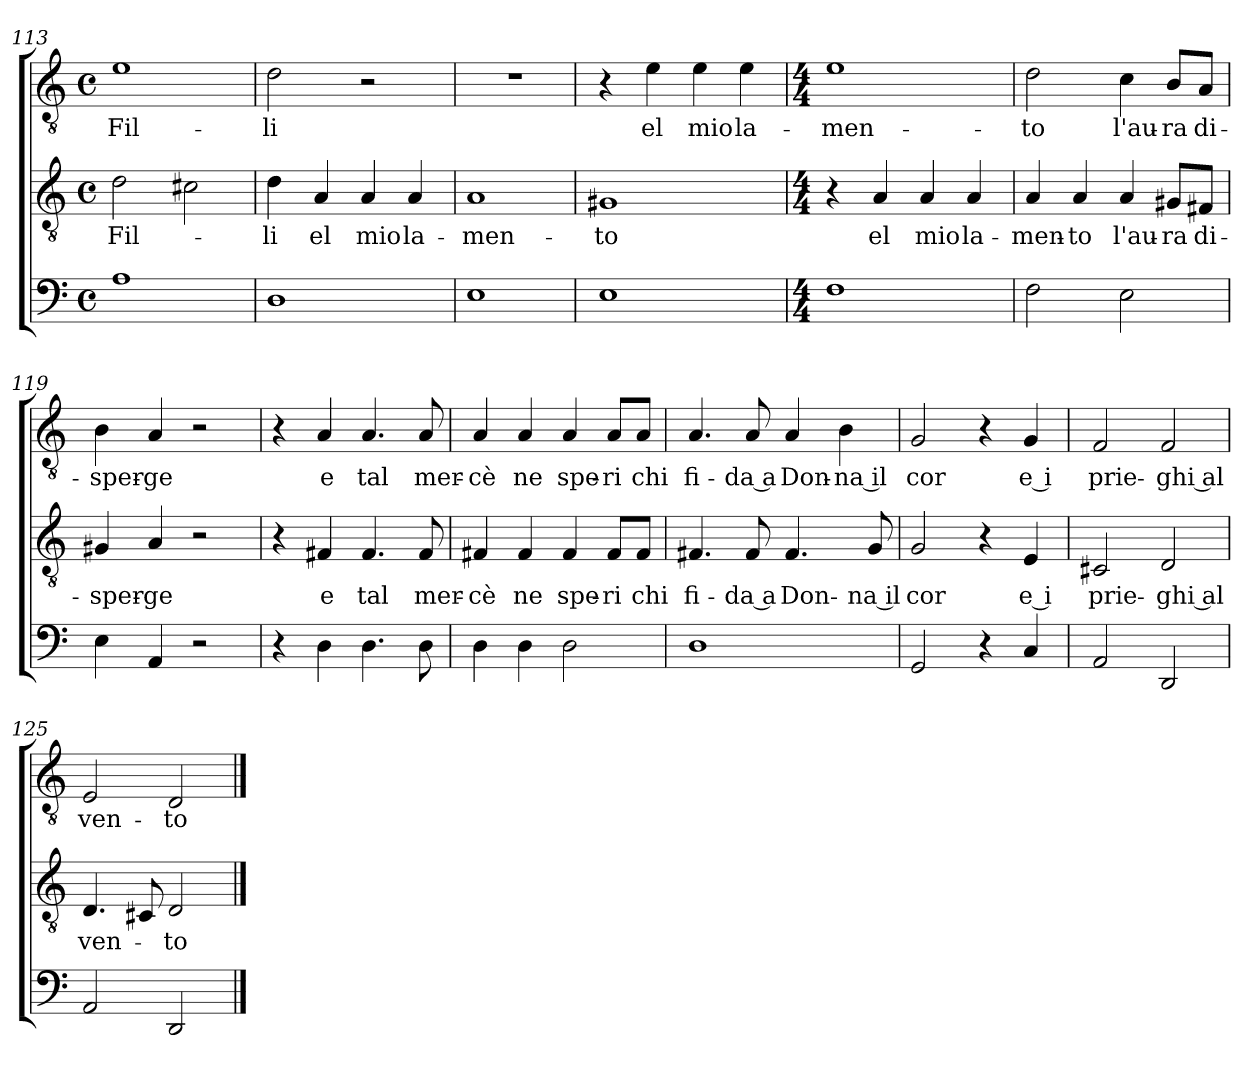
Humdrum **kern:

**kern	**kern	**text	**kern	**text
*part3	*part2	*part2	*part1	*part1
*staff3	*staff2	*staff2	*staff1	*staff1
*clefF4	*clefGv2	*	*clefGv2	*
*k[]	*k[]	*	*k[]	*
*C:	*C:	*	*C:	*
*M4/4	*M4/4	*	*M4/4	*
*met(c)	*met(c)	*	*met(c)	*
=113	=113	=113	=113	=113
!	!	!LO:LY:b	!	!LO:LY:b
1A	2d\	Fil-	1e	Fil-
.	2c#X\	.	.	.
=114	=114	=114	=114	=114
!	!	!LO:LY:b	!	!LO:LY:b
1D	4d\	-li	2d\	-li
!	!	!LO:LY:b	!	!
.	4A/	el	.	.
!	!	!LO:LY:b	!	!
.	4A/	mio	2r	.
!	!	!LO:LY:b	!	!
.	4A/	la-	.	.
=115	=115	=115	=115	=115
!	!	!LO:LY:b	!	!
1E	1A	-men-	1r	.
=116	=116	=116	=116	=116
!	!	!LO:LY:b	!	!
1E	1G#X	-to	4r	.
!	!	!	!	!LO:LY:b
.	.	.	4e\	el
!	!	!	!	!LO:LY:b
.	.	.	4e\	mio
!	!	!	!	!LO:LY:b
.	.	.	4e\	la-
!!LO:LB:g=z
=117	=117	=117	=117	=117
*M4/4	*M4/4	*	*M4/4	*
!	!	!	!	!LO:LY:b
1F	4r	.	1e	-men-
!	!	!LO:LY:b	!	!
.	4A/	el	.	.
!	!	!LO:LY:b	!	!
.	4A/	mio	.	.
!	!	!LO:LY:b	!	!
.	4A/	la-	.	.
=118	=118	=118	=118	=118
!	!	!LO:LY:b	!	!LO:LY:b
2F\	4A/	-men-	2d\	-to
!	!	!LO:LY:b	!	!
.	4A/	-to	.	.
!	!	!LO:LY:b	!	!LO:LY:b
2E\	4A/	l'au-	4c\	l'au-
!	!	!LO:LY:b	!	!LO:LY:b
.	8G#X/L	-ra	8B/L	-ra
!	!	!LO:LY:b	!	!LO:LY:b
.	8F#X/J	di-	8A/J	di-
=119	=119	=119	=119	=119
!	!	!LO:LY:b	!	!LO:LY:b
4E\	4G#X/	-sper-	4B\	-sper-
!	!	!LO:LY:b	!	!LO:LY:b
4AA/	4A/	-ge	4A/	-ge
2r	2r	.	2r	.
=120	=120	=120	=120	=120
4r	4r	.	4r	.
!	!	!LO:LY:b	!	!LO:LY:b
4D\	4F#X/	e	4A/	e
!	!	!LO:LY:b	!	!LO:LY:b
4.D\	4.F#/	tal	4.A/	tal
!	!	!LO:LY:b	!	!LO:LY:b
8D\	8F#/	mer-	8A/	mer-
=121	=121	=121	=121	=121
!	!	!LO:LY:b	!	!LO:LY:b
4D\	4F#X/	-cè	4A/	-cè
!	!	!LO:LY:b	!	!LO:LY:b
4D\	4F#/	ne	4A/	ne
!	!	!LO:LY:b	!	!LO:LY:b
2D\	4F#/	spe-	4A/	spe-
!	!	!LO:LY:b	!	!LO:LY:b
.	8F#/L	-ri	8A/L	-ri
!	!	!LO:LY:b	!	!LO:LY:b
.	8F#/J	chi	8A/J	chi
!!LO:LB:g=z
=122	=122	=122	=122	=122
!	!	!LO:LY:b	!	!LO:LY:b
1D	4.F#X/	fi-	4.A/	fi-
!	!	!LO:LY:b	!	!LO:LY:b
.	8F#/	-da a	8A/	-da a
!	!	!LO:LY:b	!	!LO:LY:b
.	4.F#/	Don-	4A/	Don-
!	!	!	!	!LO:LY:b
.	.	.	4B\	-na il
!	!	!LO:LY:b	!	!
.	8G/	-na il	.	.
=123	=123	=123	=123	=123
!	!	!LO:LY:b	!	!LO:LY:b
2GG/	2G/	cor	2G/	cor
4r	4r	.	4r	.
!	!	!LO:LY:b	!	!LO:LY:b
4C/	4E/	e i	4G/	e i
=124	=124	=124	=124	=124
!	!	!LO:LY:b	!	!LO:LY:b
2AA/	2C#X/	prie-	2F/	prie-
!	!	!LO:LY:b	!	!LO:LY:b
2DD/	2D/	-ghi al	2F/	-ghi al
=125	=125	=125	=125	=125
!	!	!LO:LY:b	!	!LO:LY:b
2AA/	4.D/	ven-	2E/	ven-
.	8C#X/	.	.	.
!	!	!LO:LY:b	!	!LO:LY:b
2DD/	2D/	-to	2D/	-to
==	==	==	==	==
*-	*-	*-	*-	*-
